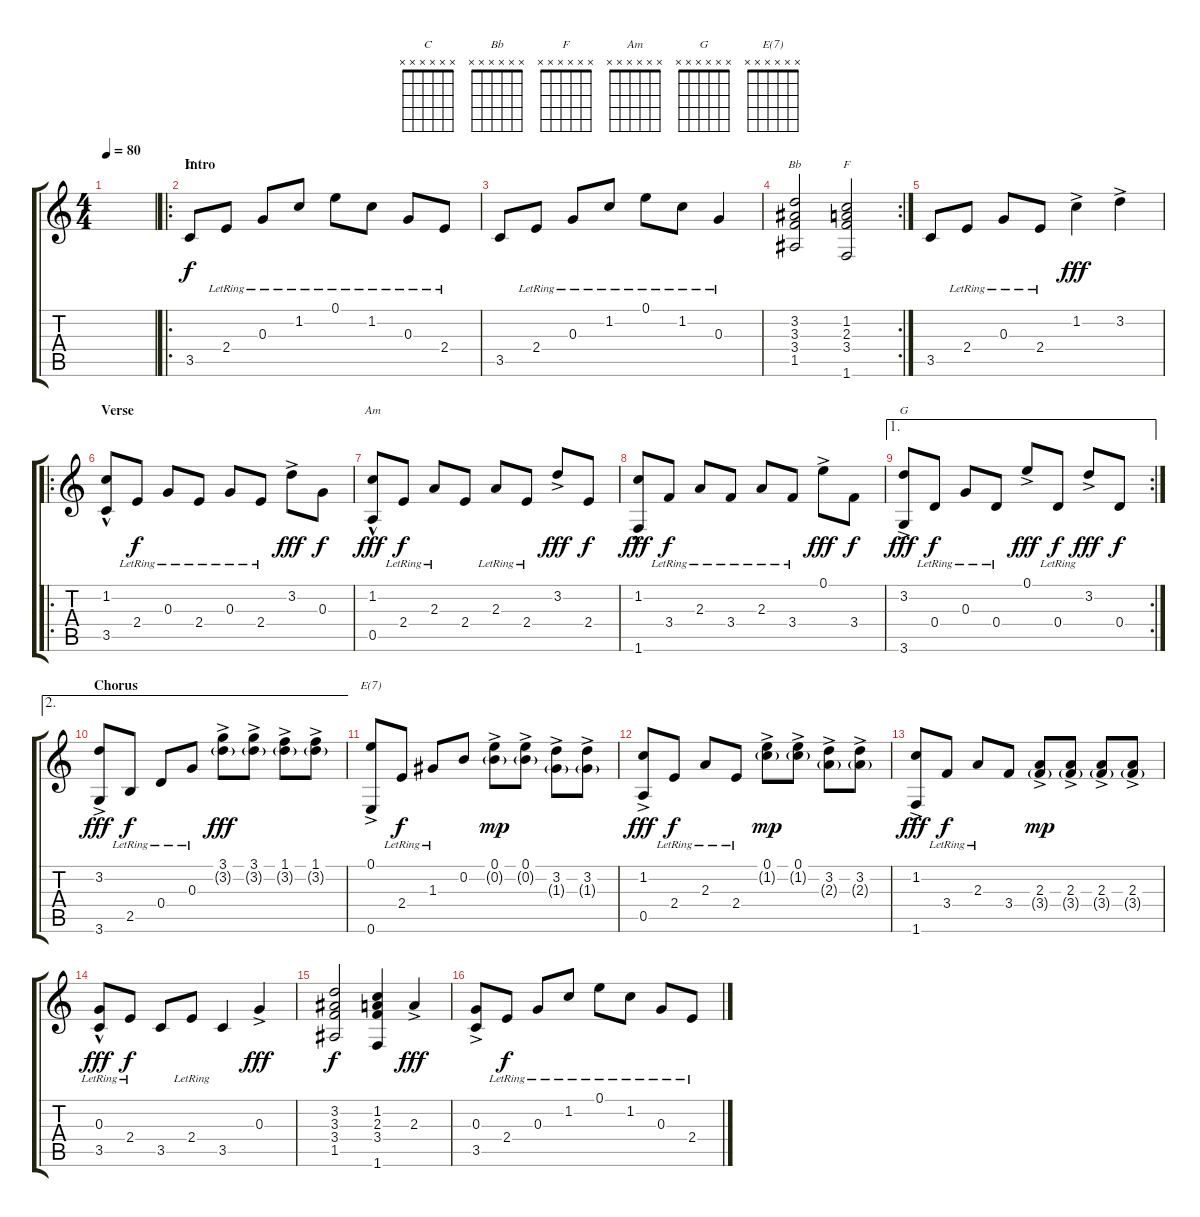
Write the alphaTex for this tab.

\track "" {instrument acousticguitarnylon}
\staff {score tabs}
\tuning (E4 B3 G3 D3 A2 E2) {hide}
\chord ("C" x x x x x x)
\chord ("Bb" x x x x x x)
\chord ("F" x x x x x x)
\chord ("Am" x x x x x x)
\chord ("G" x x x x x x)
\chord ("E(7)" x x x x x x)
\ts (4 4)
\tempo 80
\clef g2
\ks c
|
\ro
\section ("" "Intro")
3.5.8{ch "C"} 2.4{lr}.8 0.3{lr}.8 1.2{lr}.8 0.1{lr}.8 1.2{lr}.8 0.3{lr}.8 2.4{lr}.8 |
3.5.8 2.4{lr}.8 0.3{lr}.8 1.2{lr}.8 0.1{lr}.8 1.2{lr}.8 0.3{lr}.4 |
\rc 2
(3.2 3.3 3.4 1.5).2{ch "Bb"} (1.2 2.3 3.4 1.6).2{ch "F"} |
3.5.8 2.4{lr}.8 0.3{lr}.8 2.4{lr}.8 1.2{ac}.4{dy fff} 3.2{ac}.4 |
\ro
\section ("" "Verse")
(1.2{hac} 3.5).8 2.4{lr}.8{dy f} 0.3{lr}.8 2.4{lr}.8 0.3{lr}.8 2.4{lr}.8 3.2{ac}.8{dy fff} 0.3.8{dy f} |
(1.2{hac} 0.5).8{ch "Am" dy fff} 2.4{lr}.8{dy f} 2.3{lr}.8 2.4.8 2.3{lr}.8 2.4{lr}.8 3.2{ac}.8{dy fff} 2.4.8{dy f} |
(1.2{hac} 1.6).8{dy fff} 3.4{lr}.8{dy f} 2.3{lr}.8 3.4{lr}.8 2.3{lr}.8 3.4{lr}.8 0.1{ac}.8{dy fff} 3.4.8{dy f} |
\ae 1
\rc 2
(3.2{ac} 3.6).8{ch "G" dy fff} 0.4{lr}.8{dy f} 0.3{lr}.8 0.4{lr}.8 0.1{ac}.8{dy fff} 0.4{lr}.8{dy f} 3.2{ac}.8{dy fff} 0.4.8{dy f} |
\ae 2
\section ("" "Chorus")
(3.2{ac} 3.6).8{dy fff} 2.5{lr}.8{dy f} 0.4{lr}.8 0.3{lr}.8 (3.1{ac} 3.2{g}).8{dy fff} (3.1{ac} 3.2{g}).8 (1.1{ac} 3.2{g}).8 (1.1{ac} 3.2{g}).8 |
(0.1{ac} 0.6).8{ch "E(7)"} 2.4{lr}.8{dy f} 1.3{lr}.8 0.2.8 (0.1{ac} 0.2{g}).8{dy mp} (0.1{ac} 0.2{g}).8 (3.2{ac} 1.3{g}).8 (3.2{ac} 1.3{g}).8 |
(1.2{ac} 0.5).8{dy fff} 2.4{lr}.8{dy f} 2.3{lr}.8 2.4{lr}.8 (0.1{ac} 1.2{g}).8{dy mp} (0.1{ac} 1.2{g}).8 (3.2{ac} 2.3{g}).8 (3.2{ac} 2.3{g}).8 |
(1.2{ac} 1.6).8{dy fff} 3.4{lr}.8{dy f} 2.3{lr}.8 3.4.8 (2.3{ac} 3.4{g}).8{dy mp} (2.3{ac} 3.4{g}).8 (2.3{ac} 3.4{g}).8 (2.3{ac} 3.4{g}).8 |
(0.3{hac} 3.5{lr}).8{dy fff} 2.4{lr}.8{dy f} 3.5.8 2.4{lr}.8 3.5.4 0.3{ac}.4{dy fff} |
(3.2 3.3 3.4 1.5).2{dy f} (1.2 2.3 3.4 1.6).4 2.3{ac}.4{dy fff} |
(0.3{ac} 3.5).8 2.4{lr}.8{dy f} 0.3{lr}.8 1.2{lr}.8 0.1{lr}.8 1.2{lr}.8 0.3{lr}.8 2.4{lr}.8
